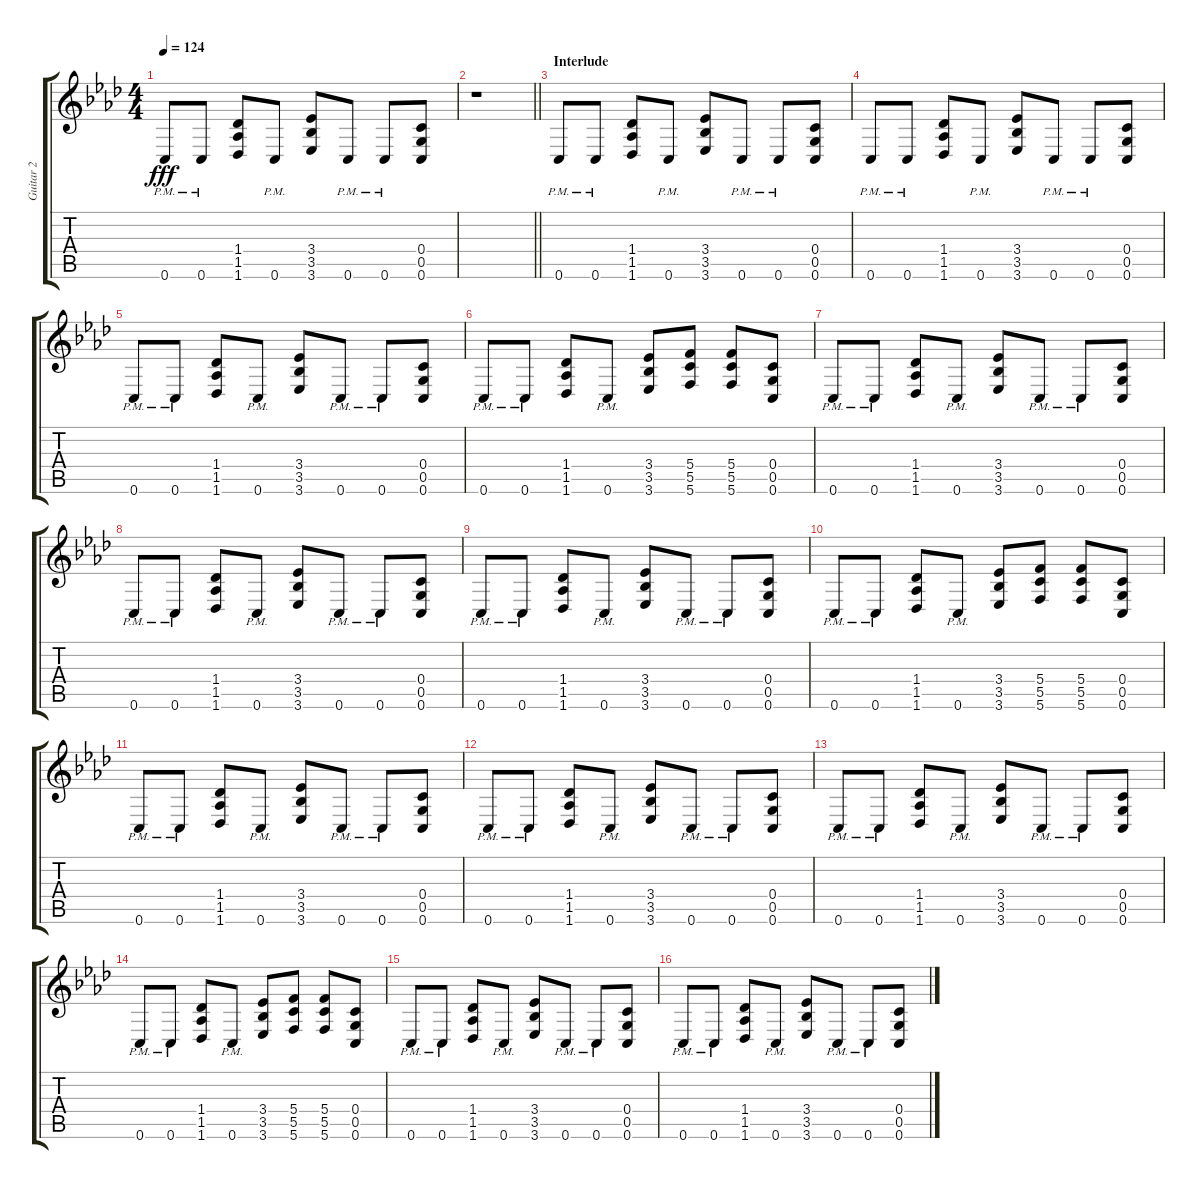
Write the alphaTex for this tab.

\track ("Guitar 2" "Guitar 2") {instrument acousticguitarsteel}
\staff {score tabs}
\tuning (D4 A3 F3 C3 G2 C2) {hide}
\ts (4 4)
\tempo 124
\clef g2
\ks ab
0.6{pm}.8{dy fff} 0.6{pm}.8 (1.4 1.5 1.6).8 0.6{pm}.8 (3.4 3.5 3.6).8 0.6{pm}.8 0.6{pm}.8 (0.4 0.5 0.6).8 |
\barLineRight lightlight
r.1 |
\section ("" "Interlude")
0.6{pm}.8 0.6{pm}.8 (1.4 1.5 1.6).8 0.6{pm}.8 (3.4 3.5 3.6).8 0.6{pm}.8 0.6{pm}.8 (0.4 0.5 0.6).8 |
0.6{pm}.8 0.6{pm}.8 (1.4 1.5 1.6).8 0.6{pm}.8 (3.4 3.5 3.6).8 0.6{pm}.8 0.6{pm}.8 (0.4 0.5 0.6).8 |
0.6{pm}.8 0.6{pm}.8 (1.4 1.5 1.6).8 0.6{pm}.8 (3.4 3.5 3.6).8 0.6{pm}.8 0.6{pm}.8 (0.4 0.5 0.6).8 |
0.6{pm}.8 0.6{pm}.8 (1.4 1.5 1.6).8 0.6{pm}.8 (3.4 3.5 3.6).8 (5.4 5.5 5.6).8 (5.4 5.5 5.6).8 (0.4 0.5 0.6).8 |
0.6{pm}.8 0.6{pm}.8 (1.4 1.5 1.6).8 0.6{pm}.8 (3.4 3.5 3.6).8 0.6{pm}.8 0.6{pm}.8 (0.4 0.5 0.6).8 |
0.6{pm}.8 0.6{pm}.8 (1.4 1.5 1.6).8 0.6{pm}.8 (3.4 3.5 3.6).8 0.6{pm}.8 0.6{pm}.8 (0.4 0.5 0.6).8 |
0.6{pm}.8 0.6{pm}.8 (1.4 1.5 1.6).8 0.6{pm}.8 (3.4 3.5 3.6).8 0.6{pm}.8 0.6{pm}.8 (0.4 0.5 0.6).8 |
0.6{pm}.8 0.6{pm}.8 (1.4 1.5 1.6).8 0.6{pm}.8 (3.4 3.5 3.6).8 (5.4 5.5 5.6).8 (5.4 5.5 5.6).8 (0.4 0.5 0.6).8 |
0.6{pm}.8 0.6{pm}.8 (1.4 1.5 1.6).8 0.6{pm}.8 (3.4 3.5 3.6).8 0.6{pm}.8 0.6{pm}.8 (0.4 0.5 0.6).8 |
0.6{pm}.8 0.6{pm}.8 (1.4 1.5 1.6).8 0.6{pm}.8 (3.4 3.5 3.6).8 0.6{pm}.8 0.6{pm}.8 (0.4 0.5 0.6).8 |
0.6{pm}.8 0.6{pm}.8 (1.4 1.5 1.6).8 0.6{pm}.8 (3.4 3.5 3.6).8 0.6{pm}.8 0.6{pm}.8 (0.4 0.5 0.6).8 |
0.6{pm}.8 0.6{pm}.8 (1.4 1.5 1.6).8 0.6{pm}.8 (3.4 3.5 3.6).8 (5.4 5.5 5.6).8 (5.4 5.5 5.6).8 (0.4 0.5 0.6).8 |
0.6{pm}.8 0.6{pm}.8 (1.4 1.5 1.6).8 0.6{pm}.8 (3.4 3.5 3.6).8 0.6{pm}.8 0.6{pm}.8 (0.4 0.5 0.6).8 |
0.6{pm}.8 0.6{pm}.8 (1.4 1.5 1.6).8 0.6{pm}.8 (3.4 3.5 3.6).8 0.6{pm}.8 0.6{pm}.8 (0.4 0.5 0.6).8
